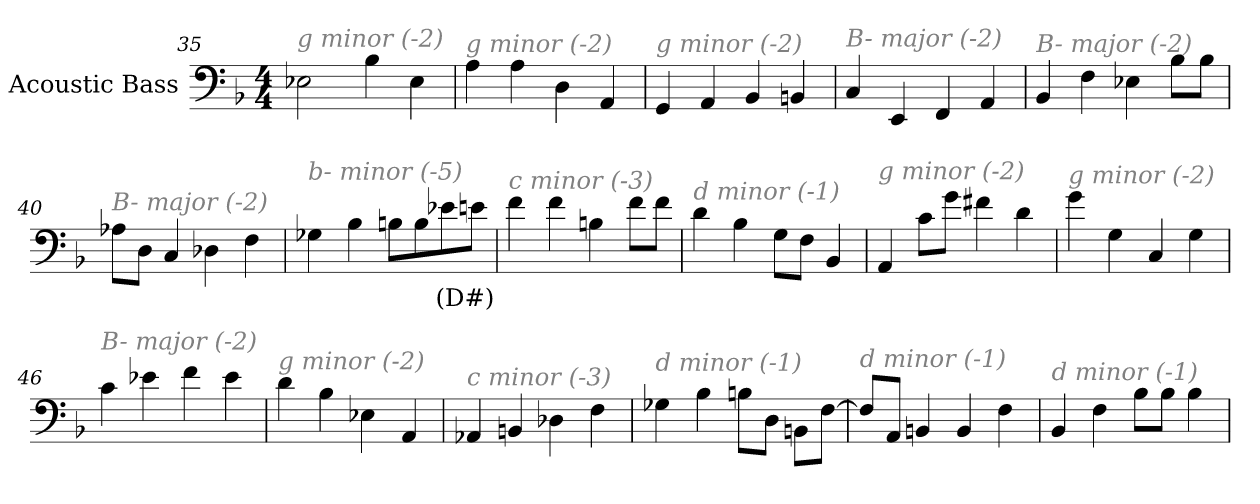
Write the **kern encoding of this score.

**kern	**text
*part1	*part1
*staff1	*staff1
*I"Acoustic Bass	*
*clefF4	*
*ITrd7c12	*
*k[b-]	*
*F:	*
*M4/4	*
=35	=35
!LO:TX:i:color=#808080:t=g minor (-2)	!
2EE-X	.
4BB-	.
4EE-	.
=36	=36
!LO:TX:i:color=#808080:t=g minor (-2)	!
4AA	.
4AA	.
4DD	.
4AAA	.
=37	=37
!LO:TX:i:color=#808080:t=g minor (-2)	!
4GGG	.
4AAA	.
4BBB-	.
4BBBn	.
=38	=38
!LO:TX:i:color=#808080:t=B- major (-2)	!
4CC	.
4EEE	.
4FFF	.
4AAA	.
=39	=39
!LO:TX:i:color=#808080:t=B- major (-2)	!
4BBB-	.
4FF	.
4EE-X	.
8BB-L	.
8BB-J	.
=40	=40
!LO:TX:i:color=#808080:t=B- major (-2)	!
8AA-XL	.
8DDJ	.
4CC	.
4DD-X	.
4FF	.
=41	=41
!LO:TX:i:color=#808080:t=b- minor (-5)	!
4GG-X	.
4BB-	.
8BBnL	.
8BB	.
8E-Xi	(D#)
8EJ	.
=42	=42
!LO:TX:i:color=#808080:t=c minor (-3)	!
4F	.
4F	.
4BBn	.
8FL	.
8FJ	.
=43	=43
!LO:TX:i:color=#808080:t=d minor (-1)	!
4D	.
4BB-	.
8GGL	.
8FFJ	.
4BBB-	.
=44	=44
!LO:TX:i:color=#808080:t=g minor (-2)	!
4AAA	.
8CL	.
8GJ	.
4F#X	.
4D	.
=45	=45
!LO:TX:i:color=#808080:t=g minor (-2)	!
4G	.
4GG	.
4CC	.
4GG	.
=46	=46
!LO:TX:i:color=#808080:t=B- major (-2)	!
4C	.
4E-X	.
4F	.
4E-	.
=47	=47
!LO:TX:i:color=#808080:t=g minor (-2)	!
4D	.
4BB-	.
4EE-X	.
4AAA	.
=48	=48
!LO:TX:i:color=#808080:t=c minor (-3)	!
4AAA-X	.
4BBBn	.
4DD-X	.
4FF	.
=49	=49
!LO:TX:i:color=#808080:t=d minor (-1)	!
4GG-X	.
4BB-	.
8BBnL	.
8DDJ	.
8BBBnL	.
[8FFJ	.
=50	=50
!LO:TX:i:color=#808080:t=d minor (-1)	!
8FFL]	.
8AAAJ	.
4BBBn	.
4BBB	.
4FF	.
=51	=51
!LO:TX:i:color=#808080:t=d minor (-1)	!
4BBB-	.
4FF	.
8BB-L	.
8BB-J	.
4BB-	.
=	=
*-	*-
